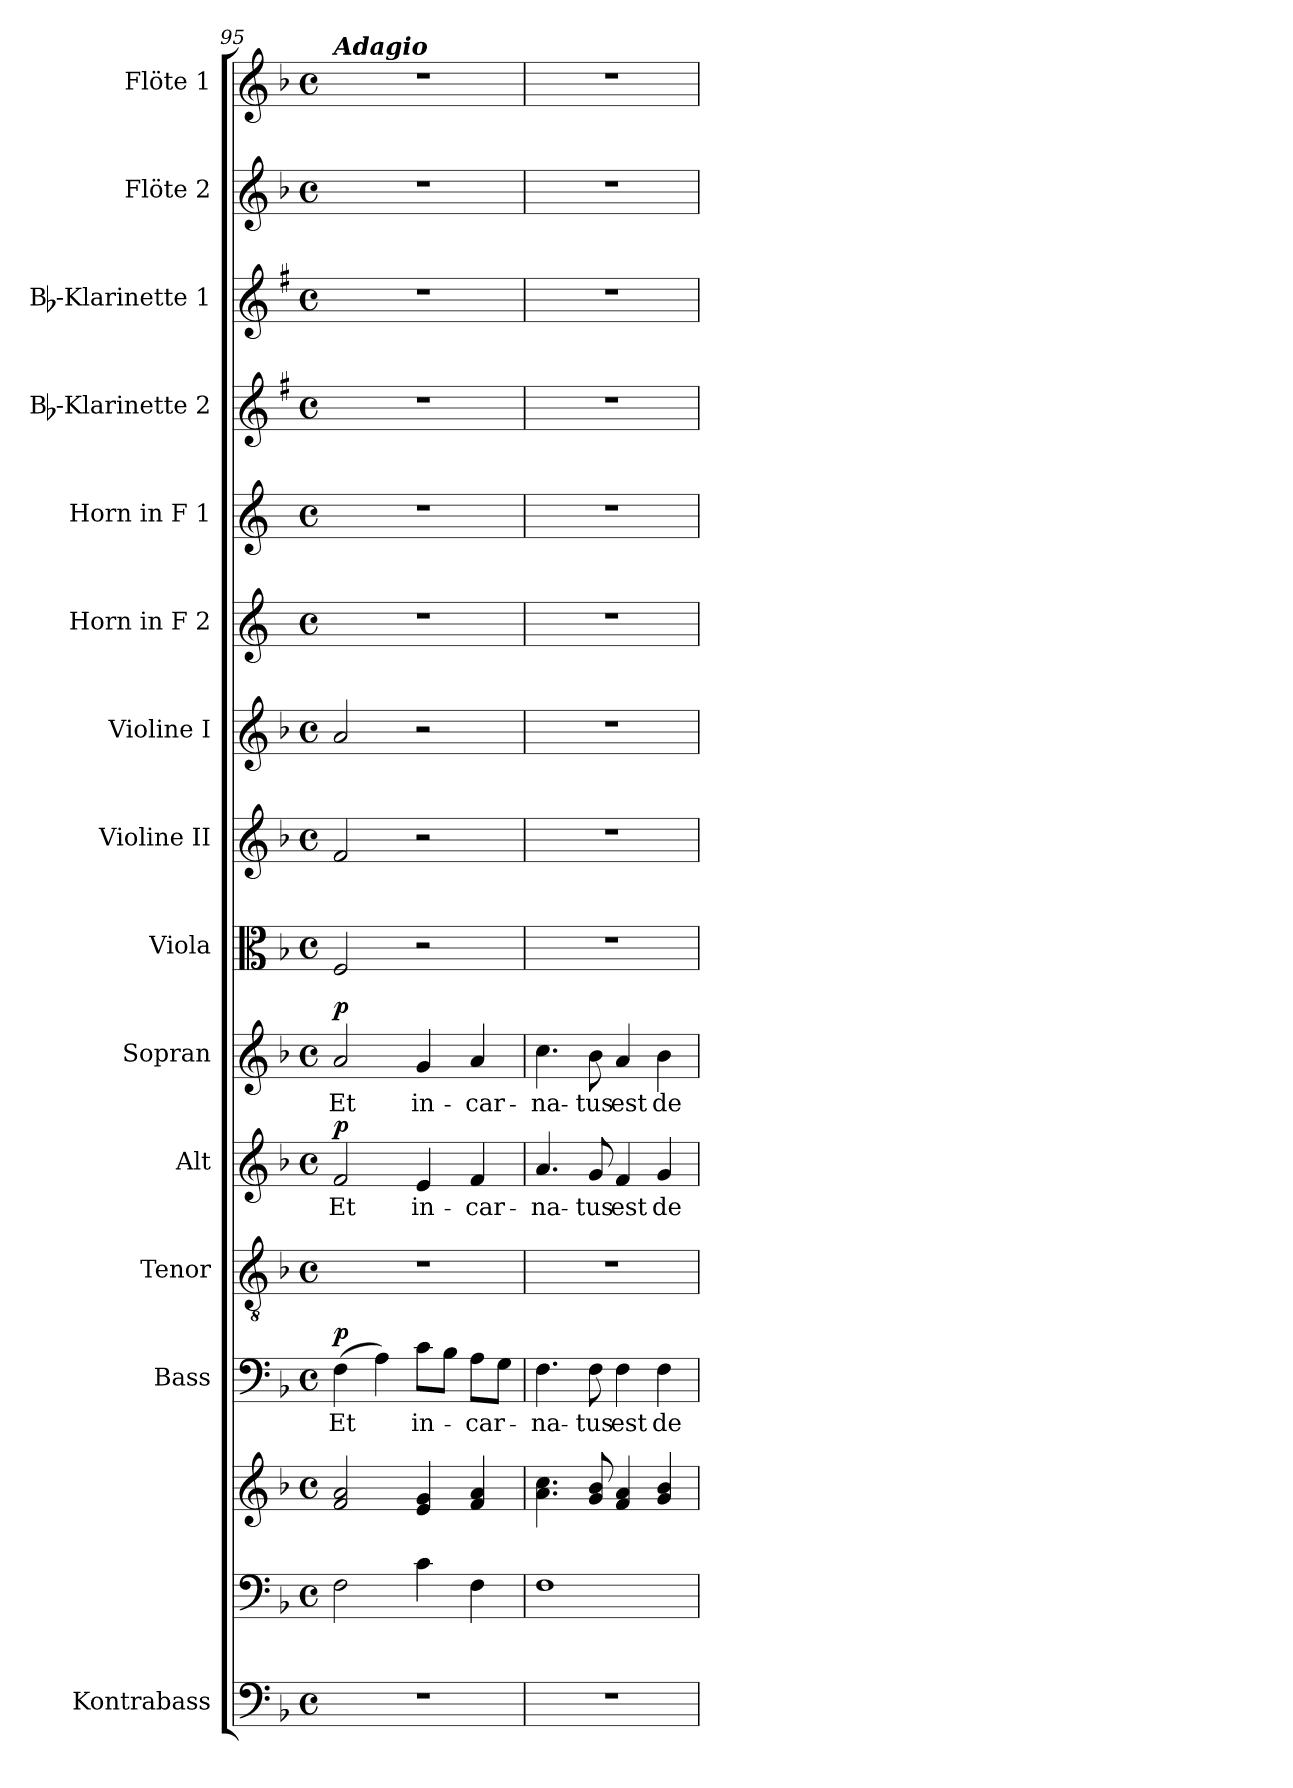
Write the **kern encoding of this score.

**kern	**kern	**kern	**kern	**text	**dynam	**kern	**kern	**text	**dynam	**kern	**text	**dynam	**kern	**kern	**kern	**kern	**kern	**kern	**kern	**kern	**kern
*part15	*part14	*part14	*part13	*part13	*part13	*part12	*part11	*part11	*part11	*part10	*part10	*part10	*part9	*part8	*part7	*part6	*part5	*part4	*part3	*part2	*part1
*staff16	*staff15	*staff14	*staff13	*staff13	*staff13	*staff12	*staff11	*staff11	*staff11	*staff10	*staff10	*staff10	*staff9	*staff8	*staff7	*staff6	*staff5	*staff4	*staff3	*staff2	*staff1
*I"Kontrabass	*	*	*I"Bass	*	*	*I"Tenor	*I"Alt	*	*	*I"Sopran	*	*	*I"Viola	*I"Violine II	*I"Violine I	*I"Horn in F 2	*I"Horn in F 1	*I"Bb-Klarinette 2	*I"Bb-Klarinette 1	*I"Flöte 2	*I"Flöte 1
*I'Kb.	*	*	*I'B.	*	*	*I'T.	*I'A.	*	*	*I'S.	*	*	*I'Vla.	*I'Vl. II	*I'Vl. I	*I'Horn 2	*I'Horn 1	*I'Bb Kl. 2	*I'Bb Kl. 1	*I'Fl. 2	*I'Fl. 1
!!LO:PB:g=z
*clefF4	*clefF4	*clefG2	*clefF4	*	*	*clefGv2	*clefG2	*	*	*clefG2	*	*	*clefC3	*clefG2	*clefG2	*clefG2	*clefG2	*clefG2	*clefG2	*clefG2	*clefG2
*ITrd7c12	*	*	*	*	*	*	*	*	*	*	*	*	*	*	*	*ITrd4c7	*ITrd4c7	*ITrd1c2	*ITrd1c2	*	*
*k[b-]	*k[b-]	*k[b-]	*k[b-]	*	*	*k[b-]	*k[b-]	*	*	*k[b-]	*	*	*k[b-]	*k[b-]	*k[b-]	*k[b-]	*k[b-]	*k[b-]	*k[b-]	*k[b-]	*k[b-]
*F:	*F:	*F:	*F:	*	*	*F:	*F:	*	*	*F:	*	*	*F:	*F:	*F:	*F:	*F:	*F:	*F:	*F:	*F:
*M4/4	*M4/4	*M4/4	*M4/4	*	*	*M4/4	*M4/4	*	*	*M4/4	*	*	*M4/4	*M4/4	*M4/4	*M4/4	*M4/4	*M4/4	*M4/4	*M4/4	*M4/4
*met(c)	*met(c)	*met(c)	*met(c)	*	*	*met(c)	*met(c)	*	*	*met(c)	*	*	*met(c)	*met(c)	*met(c)	*met(c)	*met(c)	*met(c)	*met(c)	*met(c)	*met(c)
=95	=95	=95	=95	=95	=95	=95	=95	=95	=95	=95	=95	=95	=95	=95	=95	=95	=95	=95	=95	=95	=95
!	!	!	!	!	!	!	!	!	!	!	!	!	!	!	!	!	!	!	!	!	!LO:TX:a:Bi:t=Adagio
!	!	!	!	!LO:LY:b	!LO:DY:a	!	!	!LO:LY:b	!LO:DY:a	!	!LO:LY:b	!LO:DY:a	!	!	!	!	!	!	!	!	!
1r	2F\	2f/ 2a/	(>4F\	Et	p	1r	2f/	Et	p	2a/	Et	p	2F/	2f/	2a/	1r	1r	1r	1r	1r	1r
.	.	.	4A\)	.	.	.	.	.	.	.	.	.	.	.	.	.	.	.	.	.	.
!	!	!	!	!LO:LY:b	!	!	!	!LO:LY:b	!	!	!LO:LY:b	!	!	!	!	!	!	!	!	!	!
.	4c\	4e/ 4g/	8c\L	in-	.	.	4e/	in-	.	4g/	in-	.	2r	2r	2r	.	.	.	.	.	.
.	.	.	8B-\J	.	.	.	.	.	.	.	.	.	.	.	.	.	.	.	.	.	.
!	!	!	!	!LO:LY:b	!	!	!	!LO:LY:b	!	!	!LO:LY:b	!	!	!	!	!	!	!	!	!	!
.	4F\	4f/ 4a/	8A\L	-car-	.	.	4f/	-car-	.	4a/	-car-	.	.	.	.	.	.	.	.	.	.
.	.	.	8G\J	.	.	.	.	.	.	.	.	.	.	.	.	.	.	.	.	.	.
=96	=96	=96	=96	=96	=96	=96	=96	=96	=96	=96	=96	=96	=96	=96	=96	=96	=96	=96	=96	=96	=96
!	!	!	!	!LO:LY:b	!	!	!	!LO:LY:b	!	!	!LO:LY:b	!	!	!	!	!	!	!	!	!	!
1r	1F	4.a\ 4.cc\	4.F\	-na-	.	1r	4.a/	-na-	.	4.cc\	-na-	.	1r	1r	1r	1r	1r	1r	1r	1r	1r
!	!	!	!	!LO:LY:b	!	!	!	!LO:LY:b	!	!	!LO:LY:b	!	!	!	!	!	!	!	!	!	!
.	.	8g/ 8b-/	8F\	-tus	.	.	8g/	-tus	.	8b-\	-tus	.	.	.	.	.	.	.	.	.	.
!	!	!	!	!LO:LY:b	!	!	!	!LO:LY:b	!	!	!LO:LY:b	!	!	!	!	!	!	!	!	!	!
.	.	4f/ 4a/	4F\	est	.	.	4f/	est	.	4a/	est	.	.	.	.	.	.	.	.	.	.
!	!	!	!	!LO:LY:b	!	!	!	!LO:LY:b	!	!	!LO:LY:b	!	!	!	!	!	!	!	!	!	!
.	.	4g/ 4b-/	4F\	de	.	.	4g/	de	.	4b-\	de	.	.	.	.	.	.	.	.	.	.
=	=	=	=	=	=	=	=	=	=	=	=	=	=	=	=	=	=	=	=	=	=
*-	*-	*-	*-	*-	*-	*-	*-	*-	*-	*-	*-	*-	*-	*-	*-	*-	*-	*-	*-	*-	*-
